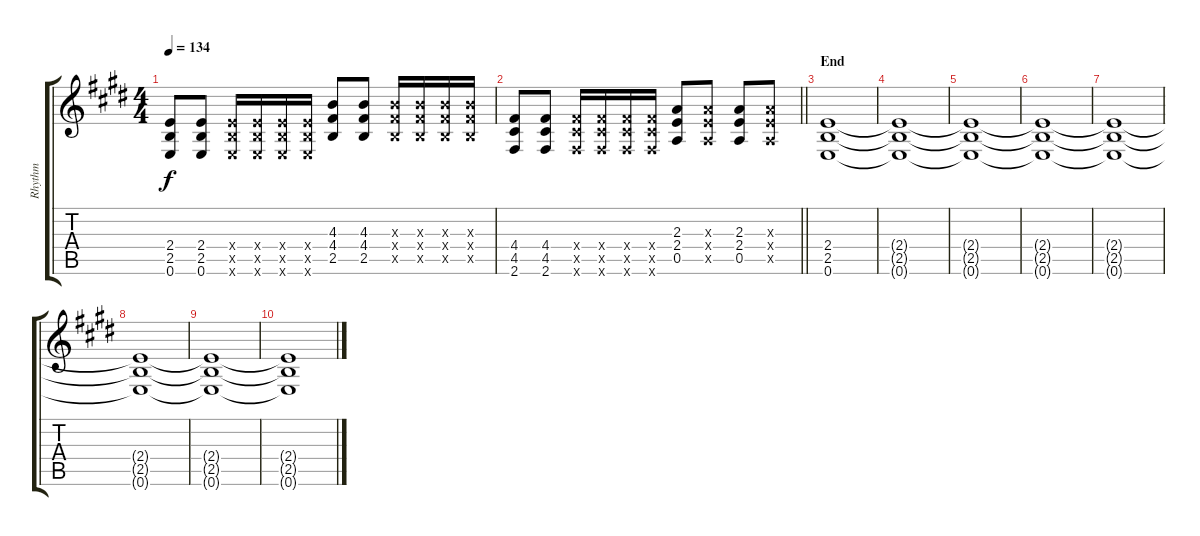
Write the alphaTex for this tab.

\track ("Rhythm" "Rhythm") {instrument distortionguitar}
\staff {score tabs}
\tuning (E4 B3 G3 D3 A2 E2) {hide}
\ts (4 4)
\tempo 134
\clef g2
\ks e
(2.4 2.5 0.6).8{dy f} (2.4 2.5 0.6).8 (2.4{x} 2.5{x} 0.6{x}).16 (2.4{x} 2.5{x} 0.6{x}).16 (2.4{x} 2.5{x} 0.6{x}).16 (2.4{x} 2.5{x} 0.6{x}).16 (4.3 4.4 2.5).8 (4.3 4.4 2.5).8 (4.3{x} 4.4{x} 2.5{x}).16 (4.3{x} 4.4{x} 2.5{x}).16 (4.3{x} 4.4{x} 2.5{x}).16 (4.3{x} 4.4{x} 2.5{x}).16 |
\barLineRight lightlight
(4.4 4.5 2.6).8 (4.4 4.5 2.6).8 (4.4{x} 4.5{x} 2.6{x}).16 (4.4{x} 4.5{x} 2.6{x}).16 (4.4{x} 4.5{x} 2.6{x}).16 (4.4{x} 4.5{x} 2.6{x}).16 (2.3 2.4 0.5).8 (2.3{x} 2.4{x} 0.5{x}).8 (2.3 2.4 0.5).8 (2.3{x} 2.4{x} 0.5{x}).8 |
\section ("" "End")
(2.4 2.5 0.6).1 |
(2.4{t} 2.5{t} 0.6{t}).1 |
(2.4{t} 2.5{t} 0.6{t}).1 |
(2.4{t} 2.5{t} 0.6{t}).1 |
(2.4{t} 2.5{t} 0.6{t}).1 |
(2.4{t} 2.5{t} 0.6{t}).1 |
(2.4{t} 2.5{t} 0.6{t}).1 |
(2.4{t} 2.5{t} 0.6{t}).1
